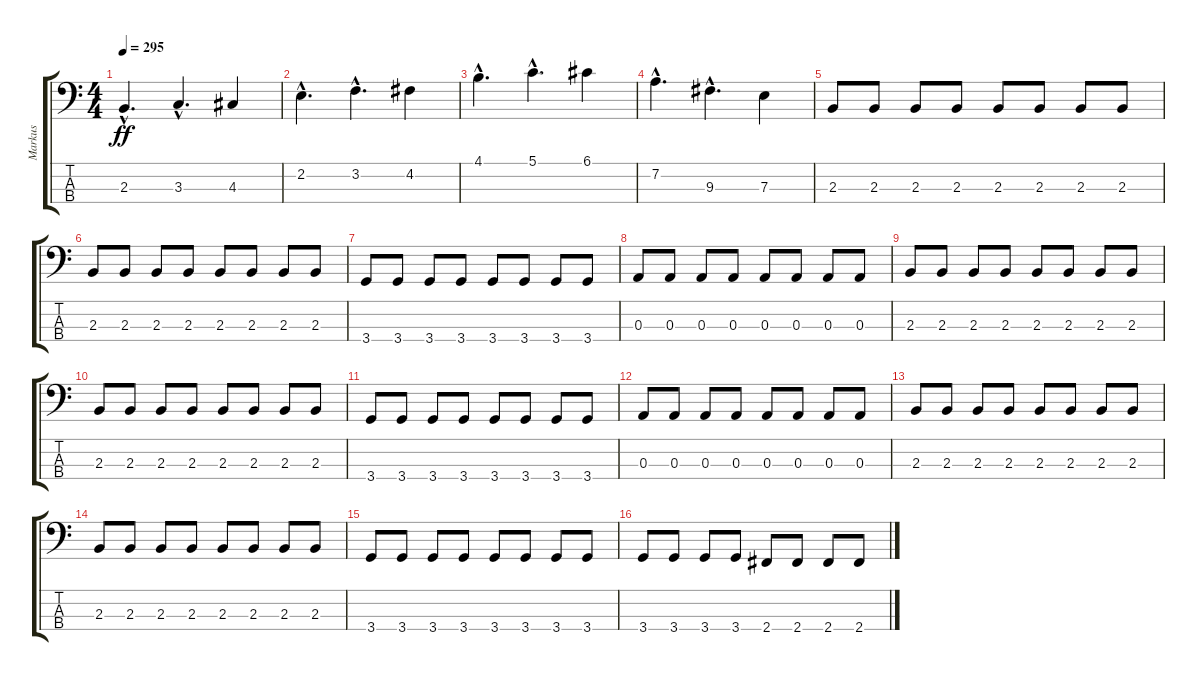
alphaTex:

\track ("Markus" "Markus") {instrument electricbassfinger}
\staff {score tabs}
\tuning (G2 D2 A1 E1) {hide}
\ts (4 4)
\tempo 295
\clef f4
\ks c
2.3{hac}.4{d dy ff} 3.3{hac}.4{d} 4.3.4 |
2.2{hac}.4{d} 3.2{hac}.4{d} 4.2.4 |
4.1{hac}.4{d} 5.1{hac}.4{d} 6.1.4 |
7.2{hac}.4{d} 9.3{hac}.4{d} 7.3.4 |
2.3.8 2.3.8 2.3.8 2.3.8 2.3.8 2.3.8 2.3.8 2.3.8 |
2.3.8 2.3.8 2.3.8 2.3.8 2.3.8 2.3.8 2.3.8 2.3.8 |
3.4.8 3.4.8 3.4.8 3.4.8 3.4.8 3.4.8 3.4.8 3.4.8 |
0.3.8 0.3.8 0.3.8 0.3.8 0.3.8 0.3.8 0.3.8 0.3.8 |
2.3.8 2.3.8 2.3.8 2.3.8 2.3.8 2.3.8 2.3.8 2.3.8 |
2.3.8 2.3.8 2.3.8 2.3.8 2.3.8 2.3.8 2.3.8 2.3.8 |
3.4.8 3.4.8 3.4.8 3.4.8 3.4.8 3.4.8 3.4.8 3.4.8 |
0.3.8 0.3.8 0.3.8 0.3.8 0.3.8 0.3.8 0.3.8 0.3.8 |
2.3.8 2.3.8 2.3.8 2.3.8 2.3.8 2.3.8 2.3.8 2.3.8 |
2.3.8 2.3.8 2.3.8 2.3.8 2.3.8 2.3.8 2.3.8 2.3.8 |
3.4.8 3.4.8 3.4.8 3.4.8 3.4.8 3.4.8 3.4.8 3.4.8 |
3.4.8 3.4.8 3.4.8 3.4.8 2.4.8 2.4.8 2.4.8 2.4.8
